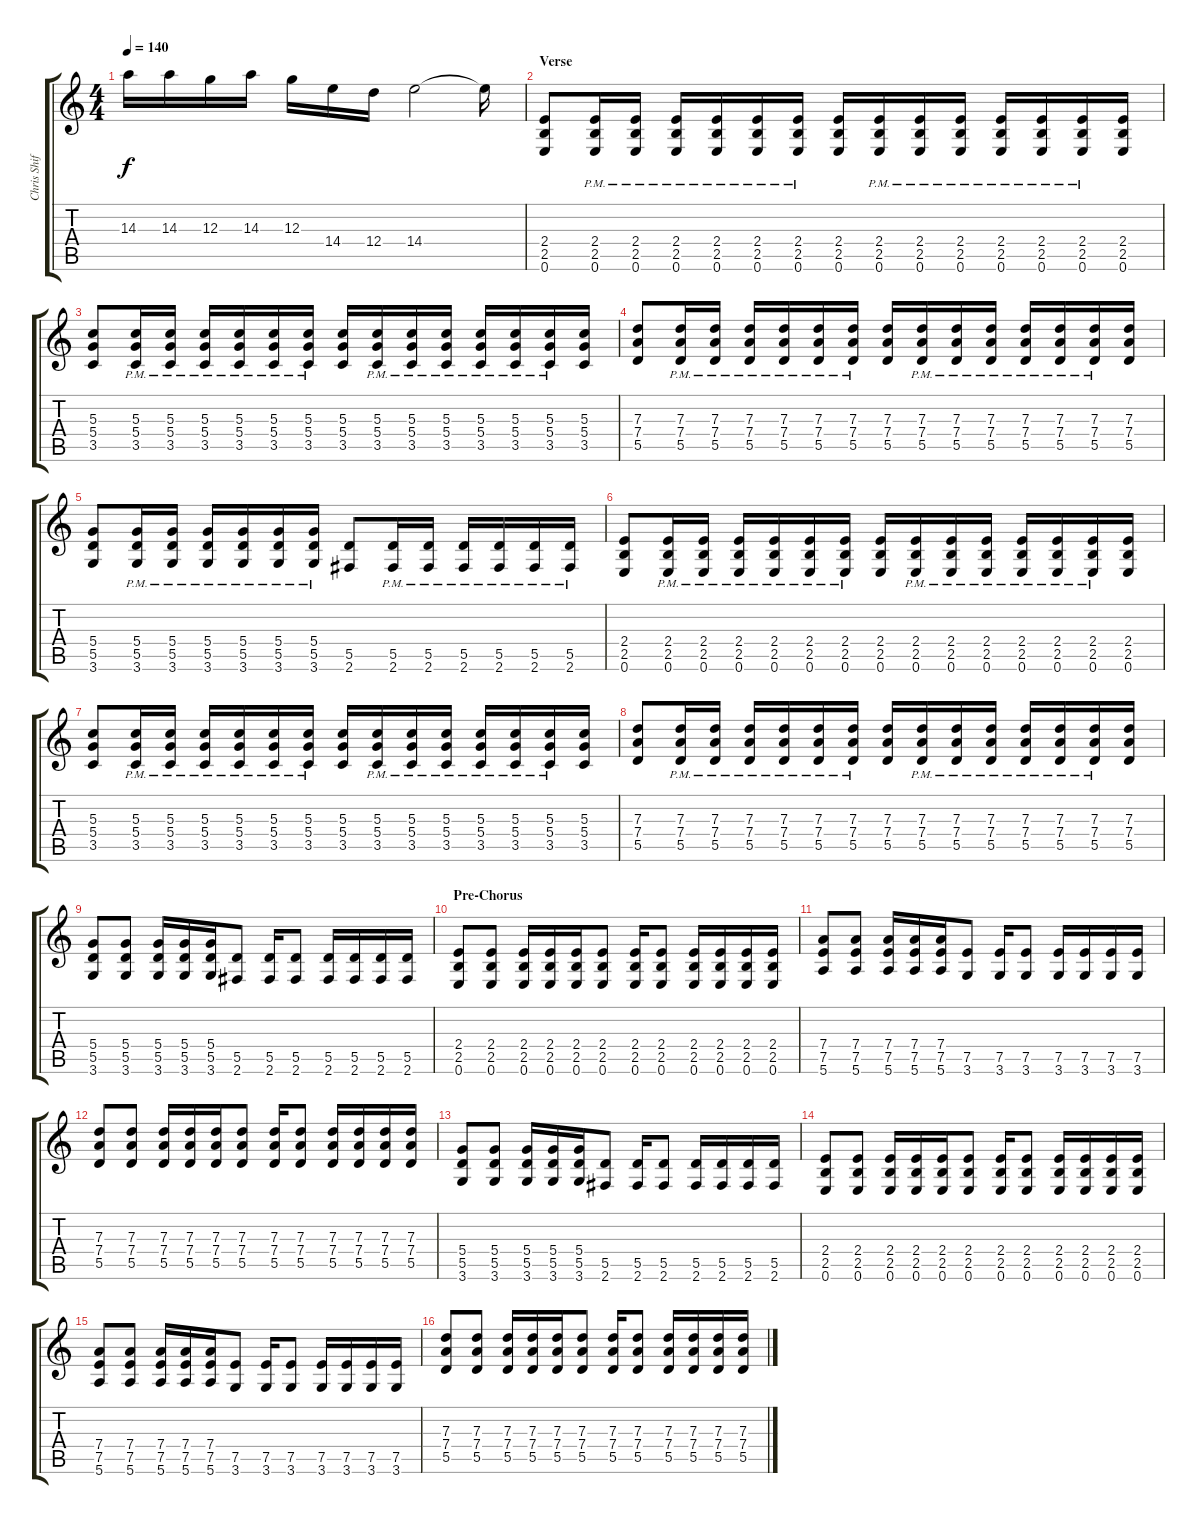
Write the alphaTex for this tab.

\track ("Chris Shifflet" "Chris Shif") {instrument overdrivenguitar}
\staff {score tabs}
\tuning (E4 B3 G3 D3 A2 E2) {hide}
\ts (4 4)
\tempo 140
\clef g2
\ks c
14.3{t}.16{dy f} 14.3.16 12.3.16 14.3.16 12.3.16 14.4.16 12.4.16 14.4.2 14.4{t}.16 |
\section ("" "Verse")
(2.4 2.5 0.6).8{volume 12 balance 5 instrument overdrivenguitar} (2.4{pm} 2.5{pm} 0.6{pm}).16 (2.4{pm} 2.5{pm} 0.6{pm}).16 (2.4{pm} 2.5{pm} 0.6{pm}).16 (2.4{pm} 2.5{pm} 0.6{pm}).16 (2.4{pm} 2.5{pm} 0.6{pm}).16 (2.4{pm} 2.5{pm} 0.6{pm}).16 (2.4 2.5 0.6).16 (2.4{pm} 2.5{pm} 0.6{pm}).16 (2.4{pm} 2.5{pm} 0.6{pm}).16 (2.4{pm} 2.5{pm} 0.6{pm}).16 (2.4{pm} 2.5{pm} 0.6{pm}).16 (2.4{pm} 2.5{pm} 0.6{pm}).16 (2.4{pm} 2.5{pm} 0.6{pm}).16 (2.4 2.5 0.6).16 |
(5.3 5.4 3.5).8 (5.3{pm} 5.4{pm} 3.5{pm}).16 (5.3{pm} 5.4{pm} 3.5{pm}).16 (5.3{pm} 5.4{pm} 3.5{pm}).16 (5.3{pm} 5.4{pm} 3.5{pm}).16 (5.3{pm} 5.4{pm} 3.5{pm}).16 (5.3{pm} 5.4{pm} 3.5{pm}).16 (5.3 5.4 3.5).16 (5.3{pm} 5.4{pm} 3.5{pm}).16 (5.3{pm} 5.4{pm} 3.5{pm}).16 (5.3{pm} 5.4{pm} 3.5{pm}).16 (5.3{pm} 5.4{pm} 3.5{pm}).16 (5.3{pm} 5.4{pm} 3.5{pm}).16 (5.3{pm} 5.4{pm} 3.5{pm}).16 (5.3 5.4 3.5).16 |
(7.3 7.4 5.5).8 (7.3{pm} 7.4{pm} 5.5{pm}).16 (7.3{pm} 7.4{pm} 5.5{pm}).16 (7.3{pm} 7.4{pm} 5.5{pm}).16 (7.3{pm} 7.4{pm} 5.5{pm}).16 (7.3{pm} 7.4{pm} 5.5{pm}).16 (7.3{pm} 7.4{pm} 5.5{pm}).16 (7.3 7.4 5.5).16 (7.3{pm} 7.4{pm} 5.5{pm}).16 (7.3{pm} 7.4{pm} 5.5{pm}).16 (7.3{pm} 7.4{pm} 5.5{pm}).16 (7.3{pm} 7.4{pm} 5.5{pm}).16 (7.3{pm} 7.4{pm} 5.5{pm}).16 (7.3{pm} 7.4{pm} 5.5{pm}).16 (7.3 7.4 5.5).16 |
(5.4 5.5 3.6).8 (5.4{pm} 5.5{pm} 3.6{pm}).16 (5.4{pm} 5.5{pm} 3.6{pm}).16 (5.4{pm} 5.5{pm} 3.6{pm}).16 (5.4{pm} 5.5{pm} 3.6{pm}).16 (5.4{pm} 5.5{pm} 3.6{pm}).16 (5.4{pm} 5.5{pm} 3.6{pm}).16 (5.5 2.6).8 (5.5{pm} 2.6{pm}).16 (5.5{pm} 2.6{pm}).16 (5.5{pm} 2.6{pm}).16 (5.5{pm} 2.6{pm}).16 (5.5{pm} 2.6{pm}).16 (5.5{pm} 2.6{pm}).16 |
(2.4 2.5 0.6).8 (2.4{pm} 2.5{pm} 0.6{pm}).16 (2.4{pm} 2.5{pm} 0.6{pm}).16 (2.4{pm} 2.5{pm} 0.6{pm}).16 (2.4{pm} 2.5{pm} 0.6{pm}).16 (2.4{pm} 2.5{pm} 0.6{pm}).16 (2.4{pm} 2.5{pm} 0.6{pm}).16 (2.4 2.5 0.6).16 (2.4{pm} 2.5{pm} 0.6{pm}).16 (2.4{pm} 2.5{pm} 0.6{pm}).16 (2.4{pm} 2.5{pm} 0.6{pm}).16 (2.4{pm} 2.5{pm} 0.6{pm}).16 (2.4{pm} 2.5{pm} 0.6{pm}).16 (2.4{pm} 2.5{pm} 0.6{pm}).16 (2.4 2.5 0.6).16 |
(5.3 5.4 3.5).8 (5.3{pm} 5.4{pm} 3.5{pm}).16 (5.3{pm} 5.4{pm} 3.5{pm}).16 (5.3{pm} 5.4{pm} 3.5{pm}).16 (5.3{pm} 5.4{pm} 3.5{pm}).16 (5.3{pm} 5.4{pm} 3.5{pm}).16 (5.3{pm} 5.4{pm} 3.5{pm}).16 (5.3 5.4 3.5).16 (5.3{pm} 5.4{pm} 3.5{pm}).16 (5.3{pm} 5.4{pm} 3.5{pm}).16 (5.3{pm} 5.4{pm} 3.5{pm}).16 (5.3{pm} 5.4{pm} 3.5{pm}).16 (5.3{pm} 5.4{pm} 3.5{pm}).16 (5.3{pm} 5.4{pm} 3.5{pm}).16 (5.3 5.4 3.5).16 |
(7.3 7.4 5.5).8 (7.3{pm} 7.4{pm} 5.5{pm}).16 (7.3{pm} 7.4{pm} 5.5{pm}).16 (7.3{pm} 7.4{pm} 5.5{pm}).16 (7.3{pm} 7.4{pm} 5.5{pm}).16 (7.3{pm} 7.4{pm} 5.5{pm}).16 (7.3{pm} 7.4{pm} 5.5{pm}).16 (7.3 7.4 5.5).16 (7.3{pm} 7.4{pm} 5.5{pm}).16 (7.3{pm} 7.4{pm} 5.5{pm}).16 (7.3{pm} 7.4{pm} 5.5{pm}).16 (7.3{pm} 7.4{pm} 5.5{pm}).16 (7.3{pm} 7.4{pm} 5.5{pm}).16 (7.3{pm} 7.4{pm} 5.5{pm}).16 (7.3 7.4 5.5).16 |
(5.4 5.5 3.6).8 (5.4 5.5 3.6).8 (5.4 5.5 3.6).16 (5.4 5.5 3.6).16 (5.4 5.5 3.6).16 (5.5 2.6).8 (5.5 2.6).16 (5.5 2.6).8 (5.5 2.6).16 (5.5 2.6).16 (5.5 2.6).16 (5.5 2.6).16 |
\section ("" "Pre-Chorus")
(2.4 2.5 0.6).8 (2.4 2.5 0.6).8 (2.4 2.5 0.6).16 (2.4 2.5 0.6).16 (2.4 2.5 0.6).16 (2.4 2.5 0.6).8 (2.4 2.5 0.6).16 (2.4 2.5 0.6).8 (2.4 2.5 0.6).16 (2.4 2.5 0.6).16 (2.4 2.5 0.6).16 (2.4 2.5 0.6).16 |
(7.4 7.5 5.6).8 (7.4 7.5 5.6).8 (7.4 7.5 5.6).16 (7.4 7.5 5.6).16 (7.4 7.5 5.6).16 (7.5 3.6).8 (7.5 3.6).16 (7.5 3.6).8 (7.5 3.6).16 (7.5 3.6).16 (7.5 3.6).16 (7.5 3.6).16 |
(7.3 7.4 5.5).8 (7.3 7.4 5.5).8 (7.3 7.4 5.5).16 (7.3 7.4 5.5).16 (7.3 7.4 5.5).16 (7.3 7.4 5.5).8 (7.3 7.4 5.5).16 (7.3 7.4 5.5).8 (7.3 7.4 5.5).16 (7.3 7.4 5.5).16 (7.3 7.4 5.5).16 (7.3 7.4 5.5).16 |
(5.4 5.5 3.6).8 (5.4 5.5 3.6).8 (5.4 5.5 3.6).16 (5.4 5.5 3.6).16 (5.4 5.5 3.6).16 (5.5 2.6).8 (5.5 2.6).16 (5.5 2.6).8 (5.5 2.6).16 (5.5 2.6).16 (5.5 2.6).16 (5.5 2.6).16 |
(2.4 2.5 0.6).8 (2.4 2.5 0.6).8 (2.4 2.5 0.6).16 (2.4 2.5 0.6).16 (2.4 2.5 0.6).16 (2.4 2.5 0.6).8 (2.4 2.5 0.6).16 (2.4 2.5 0.6).8 (2.4 2.5 0.6).16 (2.4 2.5 0.6).16 (2.4 2.5 0.6).16 (2.4 2.5 0.6).16 |
(7.4 7.5 5.6).8 (7.4 7.5 5.6).8 (7.4 7.5 5.6).16 (7.4 7.5 5.6).16 (7.4 7.5 5.6).16 (7.5 3.6).8 (7.5 3.6).16 (7.5 3.6).8 (7.5 3.6).16 (7.5 3.6).16 (7.5 3.6).16 (7.5 3.6).16 |
(7.3 7.4 5.5).8 (7.3 7.4 5.5).8 (7.3 7.4 5.5).16 (7.3 7.4 5.5).16 (7.3 7.4 5.5).16 (7.3 7.4 5.5).8 (7.3 7.4 5.5).16 (7.3 7.4 5.5).8 (7.3 7.4 5.5).16 (7.3 7.4 5.5).16 (7.3 7.4 5.5).16 (7.3 7.4 5.5).16
